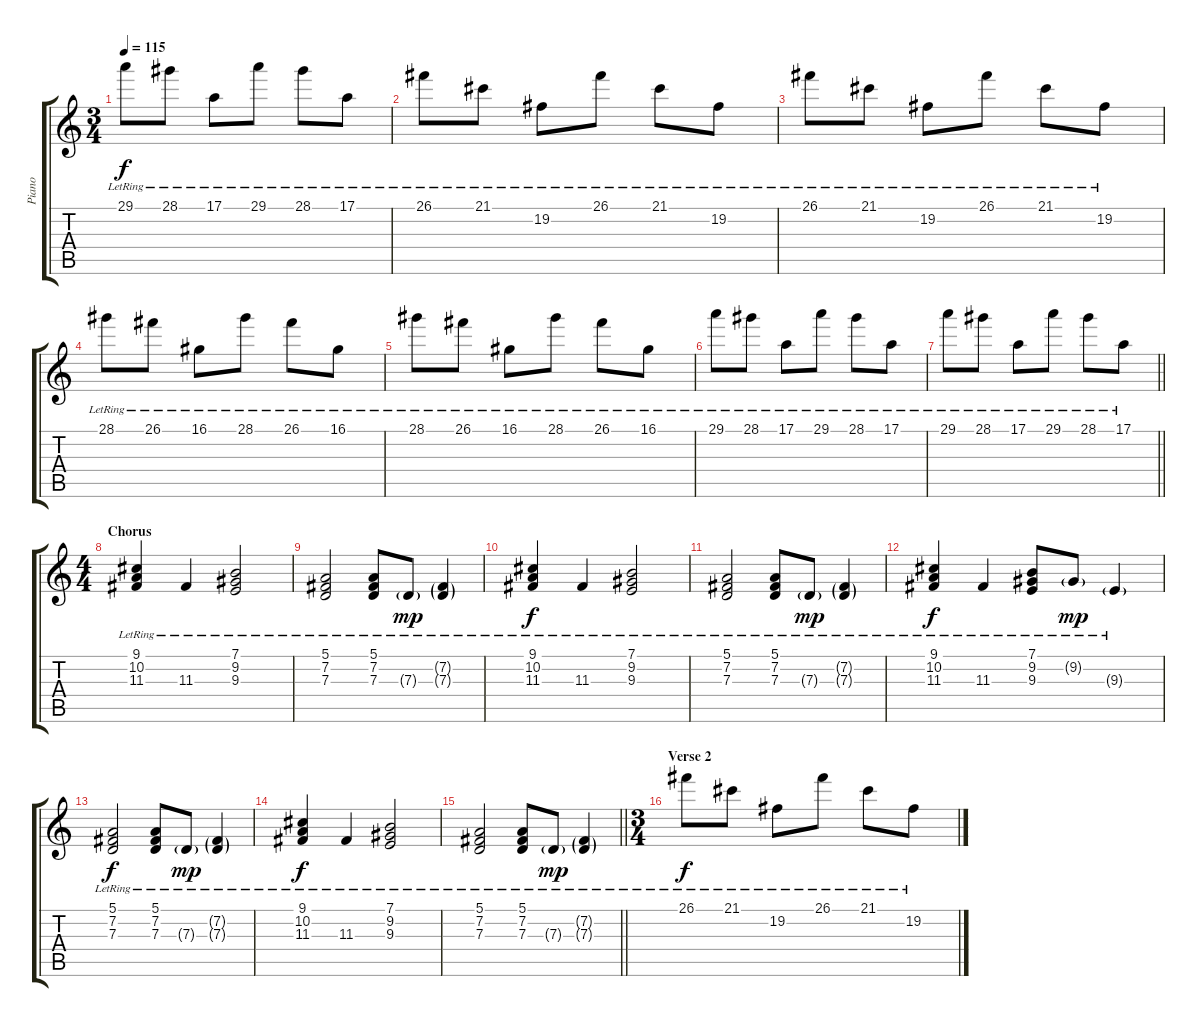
\track ("Piano " "Piano ") {instrument acousticgrandpiano}
\staff {score tabs}
\tuning (E4 B3 G3 D3 A2 E2) {hide}
\ts (3 4)
\tempo 115
\clef g2
\ks c
29.1{lr}.8{dy f} 28.1{lr}.8 17.1{lr}.8 29.1{lr}.8 28.1{lr}.8 17.1{lr}.8 |
26.1{lr}.8 21.1{lr}.8 19.2{lr}.8 26.1{lr}.8 21.1{lr}.8 19.2{lr}.8 |
26.1{lr}.8 21.1{lr}.8 19.2{lr}.8 26.1{lr}.8 21.1{lr}.8 19.2{lr}.8 |
28.1{lr}.8 26.1{lr}.8 16.1{lr}.8 28.1{lr}.8 26.1{lr}.8 16.1{lr}.8 |
28.1{lr}.8 26.1{lr}.8 16.1{lr}.8 28.1{lr}.8 26.1{lr}.8 16.1{lr}.8 |
29.1{lr}.8 28.1{lr}.8 17.1{lr}.8 29.1{lr}.8 28.1{lr}.8 17.1{lr}.8 |
\barLineRight lightlight
29.1{lr}.8 28.1{lr}.8 17.1{lr}.8 29.1{lr}.8 28.1{lr}.8 17.1{lr}.8 |
\ts (4 4)
\section ("" "Chorus")
(9.1{lr} 10.2{lr} 11.3{lr}).4 11.3{lr}.4 (7.1{lr} 9.2{lr} 9.3{lr}).2 |
(5.1{lr} 7.2{lr} 7.3{lr}).2 (5.1{lr} 7.2{lr} 7.3{lr}).8 7.3{g lr}.8{dy mp} (7.2{g lr} 7.3{g lr}).4 |
(9.1{lr} 10.2{lr} 11.3{lr}).4{dy f} 11.3{lr}.4 (7.1{lr} 9.2{lr} 9.3{lr}).2 |
(5.1{lr} 7.2{lr} 7.3{lr}).2 (5.1{lr} 7.2{lr} 7.3{lr}).8 7.3{g lr}.8{dy mp} (7.2{g lr} 7.3{g lr}).4 |
(9.1{lr} 10.2{lr} 11.3{lr}).4{dy f} 11.3{lr}.4 (7.1{lr} 9.2{lr} 9.3{lr}).8 9.2{g lr}.8{dy mp} 9.3{g lr}.4 |
(5.1{lr} 7.2{lr} 7.3{lr}).2{dy f} (5.1{lr} 7.2{lr} 7.3{lr}).8 7.3{g lr}.8{dy mp} (7.2{g lr} 7.3{g lr}).4 |
(9.1{lr} 10.2{lr} 11.3{lr}).4{dy f} 11.3{lr}.4 (7.1{lr} 9.2{lr} 9.3{lr}).2 |
\barLineRight lightlight
(5.1{lr} 7.2{lr} 7.3{lr}).2 (5.1{lr} 7.2{lr} 7.3{lr}).8 7.3{g lr}.8{dy mp} (7.2{g lr} 7.3{g lr}).4 |
\ts (3 4)
\section ("" "Verse 2")
26.1{lr}.8{dy f} 21.1{lr}.8 19.2{lr}.8 26.1{lr}.8 21.1{lr}.8 19.2{lr}.8
